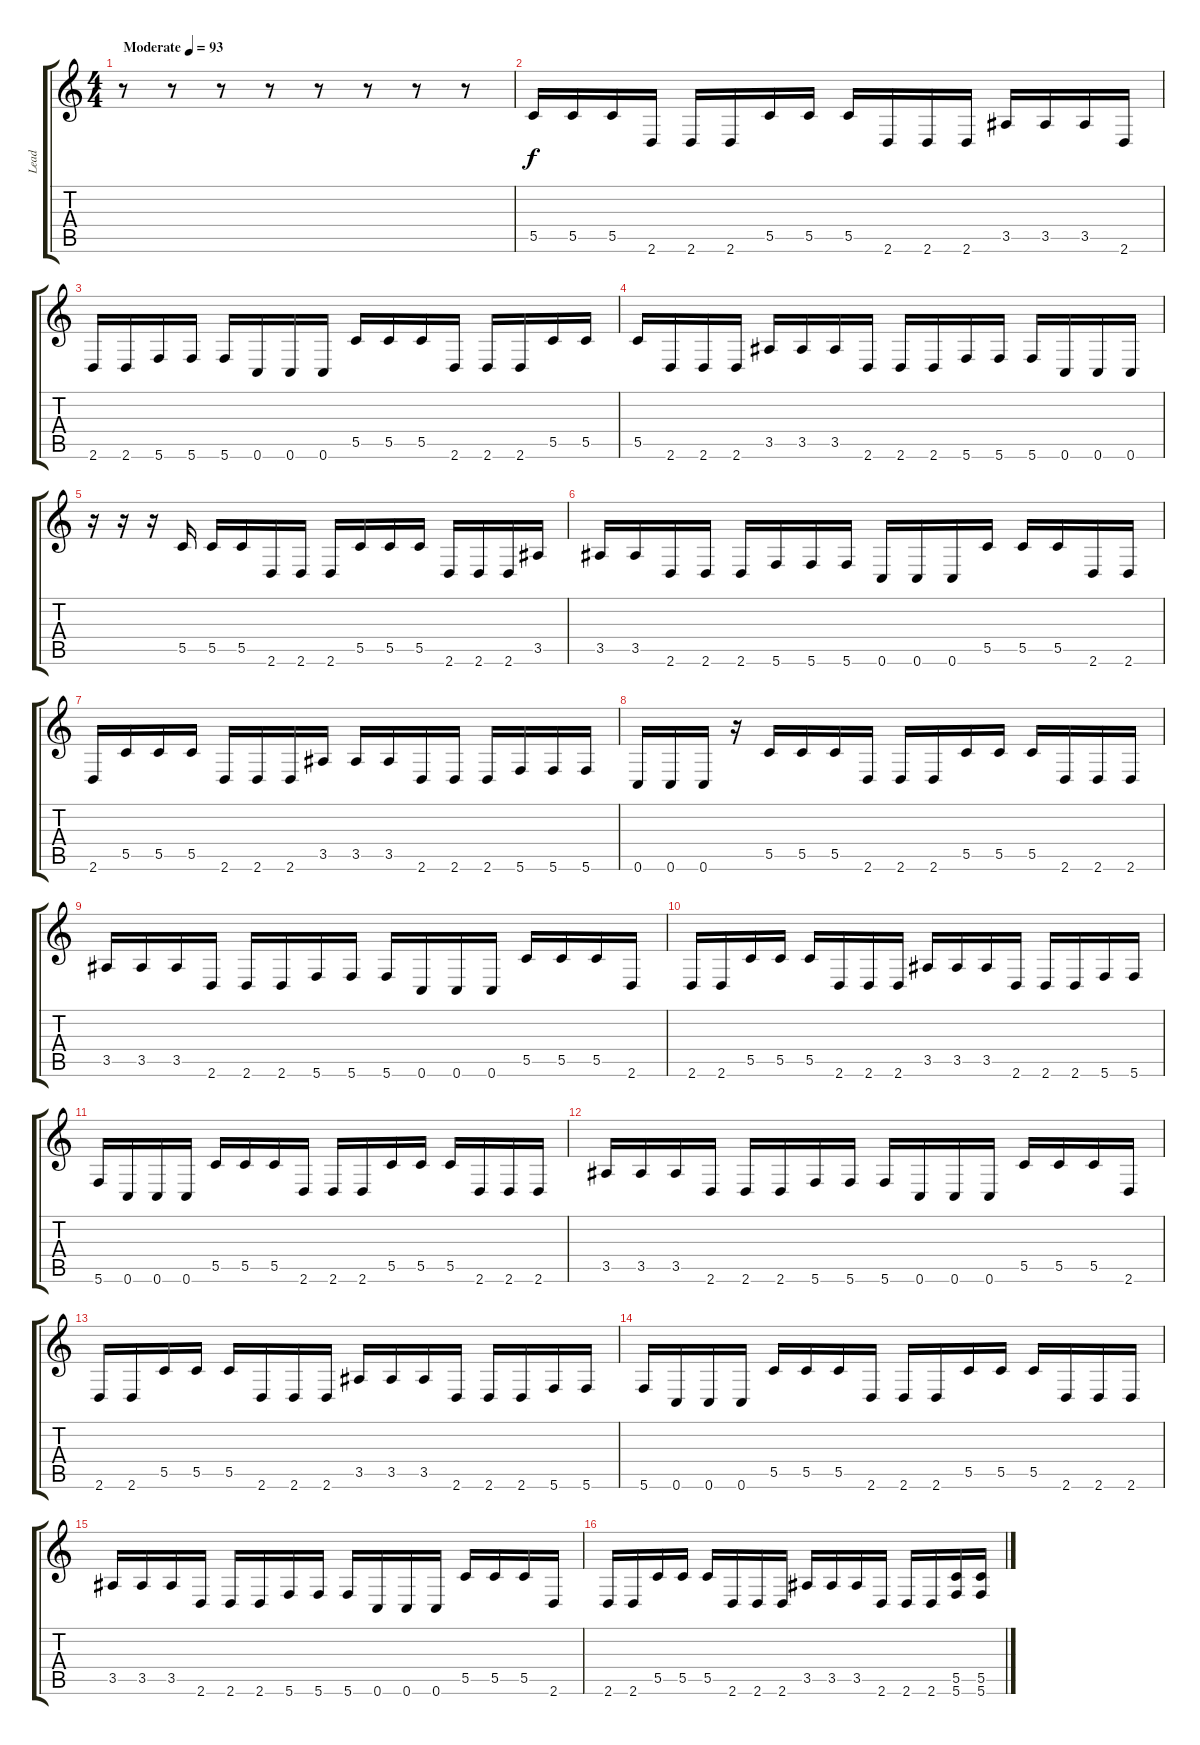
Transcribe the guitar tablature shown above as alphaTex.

\track ("Lead" "Lead") {instrument distortionguitar}
\staff {score tabs}
\tuning (D4 A3 F3 C3 G2 C2) {hide}
\ts (4 4)
\tempo (93 "Moderate")
\clef g2
\ks c
r.8{dy f instrument distortionguitar} r.8 r.8 r.8 r.8 r.8 r.8 r.8 |
5.5.16 5.5.16 5.5.16 2.6.16 2.6.16 2.6.16 5.5.16 5.5.16 5.5.16 2.6.16 2.6.16 2.6.16 3.5.16 3.5.16 3.5.16 2.6.16 |
2.6.16 2.6.16 5.6.16 5.6.16 5.6.16 0.6.16 0.6.16 0.6.16 5.5.16 5.5.16 5.5.16 2.6.16 2.6.16 2.6.16 5.5.16 5.5.16 |
5.5.16 2.6.16 2.6.16 2.6.16 3.5.16 3.5.16 3.5.16 2.6.16 2.6.16 2.6.16 5.6.16 5.6.16 5.6.16 0.6.16 0.6.16 0.6.16 |
r.16 r.16 r.16 5.5.16 5.5.16 5.5.16 2.6.16 2.6.16 2.6.16 5.5.16 5.5.16 5.5.16 2.6.16 2.6.16 2.6.16 3.5.16 |
3.5.16 3.5.16 2.6.16 2.6.16 2.6.16 5.6.16 5.6.16 5.6.16 0.6.16 0.6.16 0.6.16 5.5.16 5.5.16 5.5.16 2.6.16 2.6.16 |
2.6.16 5.5.16 5.5.16 5.5.16 2.6.16 2.6.16 2.6.16 3.5.16 3.5.16 3.5.16 2.6.16 2.6.16 2.6.16 5.6.16 5.6.16 5.6.16 |
0.6.16 0.6.16 0.6.16 r.16 5.5.16 5.5.16 5.5.16 2.6.16 2.6.16 2.6.16 5.5.16 5.5.16 5.5.16 2.6.16 2.6.16 2.6.16 |
3.5.16 3.5.16 3.5.16 2.6.16 2.6.16 2.6.16 5.6.16 5.6.16 5.6.16 0.6.16 0.6.16 0.6.16 5.5.16 5.5.16 5.5.16 2.6.16 |
2.6.16 2.6.16 5.5.16 5.5.16 5.5.16 2.6.16 2.6.16 2.6.16 3.5.16 3.5.16 3.5.16 2.6.16 2.6.16 2.6.16 5.6.16 5.6.16 |
5.6.16 0.6.16 0.6.16 0.6.16 5.5.16 5.5.16 5.5.16 2.6.16 2.6.16 2.6.16 5.5.16 5.5.16 5.5.16 2.6.16 2.6.16 2.6.16 |
3.5.16 3.5.16 3.5.16 2.6.16 2.6.16 2.6.16 5.6.16 5.6.16 5.6.16 0.6.16 0.6.16 0.6.16 5.5.16 5.5.16 5.5.16 2.6.16 |
2.6.16 2.6.16 5.5.16 5.5.16 5.5.16 2.6.16 2.6.16 2.6.16 3.5.16 3.5.16 3.5.16 2.6.16 2.6.16 2.6.16 5.6.16 5.6.16 |
5.6.16 0.6.16 0.6.16 0.6.16 5.5.16 5.5.16 5.5.16 2.6.16 2.6.16 2.6.16 5.5.16 5.5.16 5.5.16 2.6.16 2.6.16 2.6.16 |
3.5.16 3.5.16 3.5.16 2.6.16 2.6.16 2.6.16 5.6.16 5.6.16 5.6.16 0.6.16 0.6.16 0.6.16 5.5.16 5.5.16 5.5.16 2.6.16 |
2.6.16 2.6.16 5.5.16 5.5.16 5.5.16 2.6.16 2.6.16 2.6.16 3.5.16 3.5.16 3.5.16 2.6.16 2.6.16 2.6.16 (5.5 5.6).16 (5.5 5.6).16
